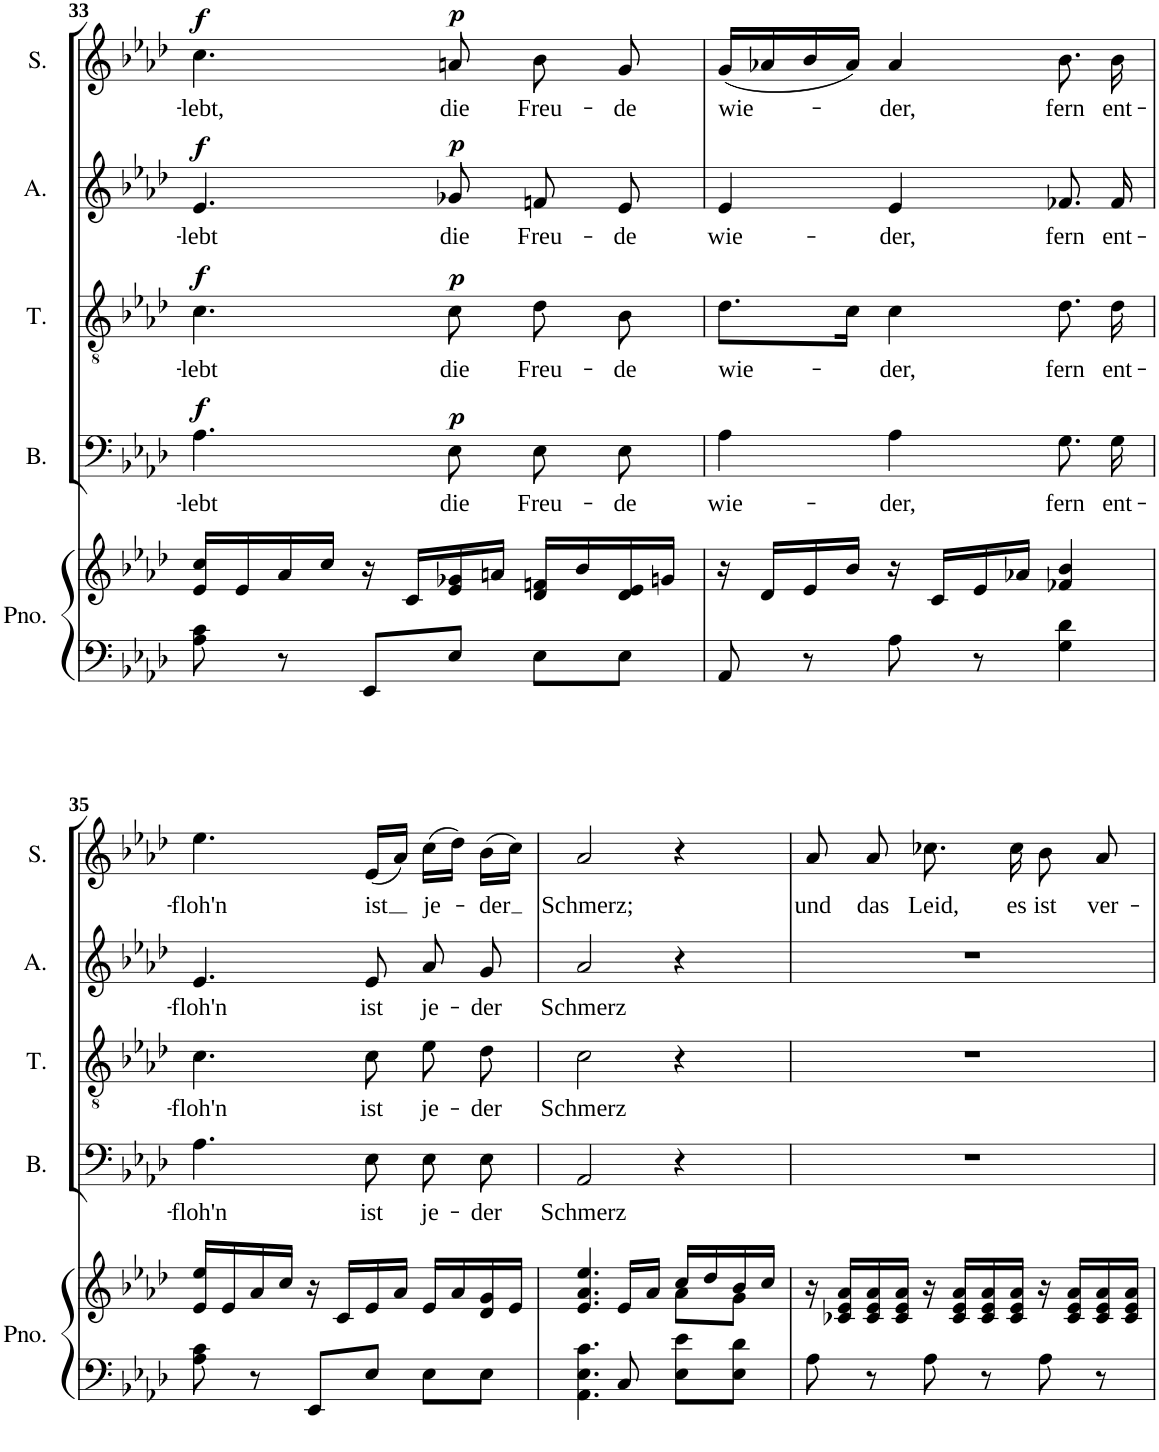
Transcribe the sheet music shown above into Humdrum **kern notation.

**kern	**kern	**kern	**text	**dynam	**kern	**text	**dynam	**kern	**text	**dynam	**kern	**text	**dynam
*part5	*part5	*part4	*part4	*part4	*part3	*part3	*part3	*part2	*part2	*part2	*part1	*part1	*part1
*staff6	*staff5	*staff4	*staff4	*staff4	*staff3	*staff3	*staff3	*staff2	*staff2	*staff2	*staff1	*staff1	*staff1
*I"Piano	*	*I"Bass	*	*	*I"Tenor	*	*	*I"Alto	*	*	*I"Soprano	*	*
*I'Pno.	*	*I'B.	*	*	*I'T.	*	*	*I'A.	*	*	*I'S.	*	*
!!LO:PB:g=z
*clefF4	*clefG2	*clefF4	*	*	*clefGv2	*	*	*clefG2	*	*	*clefG2	*	*
*	*	*	*	*	*Trd7c12	*	*	*	*	*	*	*	*
*k[b-e-a-d-]	*k[b-e-a-d-]	*k[b-e-a-d-]	*	*	*k[b-e-a-d-]	*	*	*k[b-e-a-d-]	*	*	*k[b-e-a-d-]	*	*
*A-:	*A-:	*A-:	*	*	*A-:	*	*	*A-:	*	*	*A-:	*	*
*M3/4	*M3/4	*M3/4	*	*	*M3/4	*	*	*M3/4	*	*	*M3/4	*	*
=33	=33	=33	=33	=33	=33	=33	=33	=33	=33	=33	=33	=33	=33
!	!	!	!LO:LY:b	!LO:DY:a	!	!LO:LY:b	!LO:DY:a	!	!LO:LY:b	!LO:DY:a	!	!LO:LY:b	!LO:DY:a
8A-\ 8c\	16e-/ 16cc/LL	4.A-\	-lebt	f	4.c\	-lebt	f	4.e-/	-lebt	f	4.cc\	-lebt,	f
.	16e-/	.	.	.	.	.	.	.	.	.	.	.	.
8r	16a-/	.	.	.	.	.	.	.	.	.	.	.	.
.	16cc/JJ	.	.	.	.	.	.	.	.	.	.	.	.
8EE-/L	16r	.	.	.	.	.	.	.	.	.	.	.	.
.	16c/LL	.	.	.	.	.	.	.	.	.	.	.	.
!	!	!	!LO:LY:b	!LO:DY:a	!	!LO:LY:b	!LO:DY:a	!	!LO:LY:b	!LO:DY:a	!	!LO:LY:b	!LO:DY:a
8E-/J	16e-/ 16g-X/	8E-\	die	p	8c\	die	p	8g-X/	die	p	8an/	die	p
.	16an/JJ	.	.	.	.	.	.	.	.	.	.	.	.
!	!	!	!LO:LY:b	!	!	!LO:LY:b	!	!	!LO:LY:b	!	!	!LO:LY:b	!
8E-\L	16d-/ 16fn/LL	8E-\L	Freu-	.	8d-\	Freu-	.	8fn/L	Freu-	.	8b-\	Freu-	.
.	16b-/	.	.	.	.	.	.	.	.	.	.	.	.
!	!	!	!LO:LY:b	!	!	!LO:LY:b	!	!	!LO:LY:b	!	!	!LO:LY:b	!
8E-\J	16d-/ 16e-/	8E-\J	-de	.	8B-\	-de	.	8e-/J	-de	.	8g/	-de	.
.	16gn/JJ	.	.	.	.	.	.	.	.	.	.	.	.
=34	=34	=34	=34	=34	=34	=34	=34	=34	=34	=34	=34	=34	=34
!	!	!	!LO:LY:b	!	!	!LO:LY:b	!	!	!LO:LY:b	!	!	!LO:LY:b	!
8AA-/	16r	4A-\	wie-	.	8.d-\L	wie-	.	4e-/	wie-	.	(16g/LL	wie-	.
.	16d-/LL	.	.	.	.	.	.	.	.	.	16a-X/	.	.
8r	16e-/	.	.	.	.	.	.	.	.	.	16b-/	.	.
.	16b-/JJ	.	.	.	16c\Jk	.	.	.	.	.	16a-/JJ)	.	.
!	!	!	!LO:LY:b	!	!	!LO:LY:b	!	!	!LO:LY:b	!	!	!LO:LY:b	!
8A-\	16r	4A-\	-der,	.	4c\	-der,	.	4e-/	-der,	.	4a-/	-der,	.
.	16c/LL	.	.	.	.	.	.	.	.	.	.	.	.
8r	16e-/	.	.	.	.	.	.	.	.	.	.	.	.
.	16a-X/JJ	.	.	.	.	.	.	.	.	.	.	.	.
!	!	!	!LO:LY:b	!	!	!LO:LY:b	!	!	!LO:LY:b	!	!	!LO:LY:b	!
4G\ 4d-\	4f-X/ 4b-/	8.G\L	fern	.	8.d-\	fern	.	8.f-X/L	fern	.	8.b-\	fern	.
!	!	!	!LO:LY:b	!	!	!LO:LY:b	!	!	!LO:LY:b	!	!	!LO:LY:b	!
.	.	16G\Jk	ent-	.	16d-\	ent-	.	16f-/Jk	ent-	.	16b-\	ent-	.
!!LO:LB:g=z
=35	=35	=35	=35	=35	=35	=35	=35	=35	=35	=35	=35	=35	=35
!	!	!	!LO:LY:b	!	!	!LO:LY:b	!	!	!LO:LY:b	!	!	!LO:LY:b	!
8A-\ 8c\	16e-/ 16ee-/LL	4.A-\	-floh'n	.	4.c\	-floh'n	.	4.e-/	-floh'n	.	4.ee-\	floh'n	.
.	16e-/	.	.	.	.	.	.	.	.	.	.	.	.
8r	16a-/	.	.	.	.	.	.	.	.	.	.	.	.
.	16cc/JJ	.	.	.	.	.	.	.	.	.	.	.	.
8EE-/L	16r	.	.	.	.	.	.	.	.	.	.	.	.
.	16c/LL	.	.	.	.	.	.	.	.	.	.	.	.
!	!	!	!LO:LY:b	!	!	!LO:LY:b	!	!	!LO:LY:b	!	!	!LO:LY:b	!
8E-/J	16e-/	8E-\	ist	.	8c\	ist	.	8e-/	ist	.	(16e-/LL	ist	.
.	16a-/JJ	.	.	.	.	.	.	.	.	.	16a-/JJ)	.	.
!	!	!	!LO:LY:b	!	!	!LO:LY:b	!	!	!LO:LY:b	!	!	!LO:LY:b	!
8E-\L	16e-/LL	8E-\L	je-	.	8e-\	je-	.	8a-/L	je-	.	(16cc\LL	je-	.
.	16a-/	.	.	.	.	.	.	.	.	.	16dd-\JJ)	.	.
!	!	!	!LO:LY:b	!	!	!LO:LY:b	!	!	!LO:LY:b	!	!	!LO:LY:b	!
8E-\J	16d-/ 16g/	8E-\J	-der	.	8d-\	-der	.	8g/J	-der	.	(16b-\LL	-der	.
.	16e-/JJ	.	.	.	.	.	.	.	.	.	16cc\JJ)	.	.
=36	=36	=36	=36	=36	=36	=36	=36	=36	=36	=36	=36	=36	=36
*	*^	*	*	*	*	*	*	*	*	*	*	*	*
!	!	!	!	!LO:LY:b	!	!	!LO:LY:b	!	!	!LO:LY:b	!	!	!LO:LY:b	!
4.AA-\ 4.E-\ 4.c\	4.e-/ 4.a-/ 4.ee-/	2ryy	2AA-/	Schmerz	.	2c\	Schmerz	.	2a-/	Schmerz	.	2a-/	Schmerz;	.
8C/	16e-/LL	.	.	.	.	.	.	.	.	.	.	.	.	.
.	16a-/JJ	.	.	.	.	.	.	.	.	.	.	.	.	.
8E-\ 8e-\L	16cc/LL	8a-\L	4r	.	.	4r	.	.	4r	.	.	4r	.	.
.	16dd-/	.	.	.	.	.	.	.	.	.	.	.	.	.
8E-\ 8d-\J	16b-/	8g\J	.	.	.	.	.	.	.	.	.	.	.	.
.	16cc/JJ	.	.	.	.	.	.	.	.	.	.	.	.	.
*	*v	*v	*	*	*	*	*	*	*	*	*	*	*	*
=37	=37	=37	=37	=37	=37	=37	=37	=37	=37	=37	=37	=37	=37
!	!	!	!	!	!	!	!	!	!	!	!	!LO:LY:b	!
8A-\	16r	2.r	.	.	2.r	.	.	2.r	.	.	8a-/	und	.
.	16c-X/ 16e-/ 16a-/LL	.	.	.	.	.	.	.	.	.	.	.	.
!	!	!	!	!	!	!	!	!	!	!	!	!LO:LY:b	!
8r	16c-/ 16e-/ 16a-/	.	.	.	.	.	.	.	.	.	8a-/	das	.
.	16c-/ 16e-/ 16a-/JJ	.	.	.	.	.	.	.	.	.	.	.	.
!	!	!	!	!	!	!	!	!	!	!	!	!LO:LY:b	!
8A-\	16r	.	.	.	.	.	.	.	.	.	8.cc-X\	Leid,	.
.	16c-/ 16e-/ 16a-/LL	.	.	.	.	.	.	.	.	.	.	.	.
8r	16c-/ 16e-/ 16a-/	.	.	.	.	.	.	.	.	.	.	.	.
!	!	!	!	!	!	!	!	!	!	!	!	!LO:LY:b	!
.	16c-/ 16e-/ 16a-/JJ	.	.	.	.	.	.	.	.	.	16cc-\	es	.
!	!	!	!	!	!	!	!	!	!	!	!	!LO:LY:b	!
8A-\	16r	.	.	.	.	.	.	.	.	.	8b-\	ist	.
.	16c-/ 16e-/ 16a-/LL	.	.	.	.	.	.	.	.	.	.	.	.
!	!	!	!	!	!	!	!	!	!	!	!	!LO:LY:b	!
8r	16c-/ 16e-/ 16a-/	.	.	.	.	.	.	.	.	.	8a-/	ver-	.
.	16c-/ 16e-/ 16a-/JJ	.	.	.	.	.	.	.	.	.	.	.	.
=	=	=	=	=	=	=	=	=	=	=	=	=	=
*-	*-	*-	*-	*-	*-	*-	*-	*-	*-	*-	*-	*-	*-
